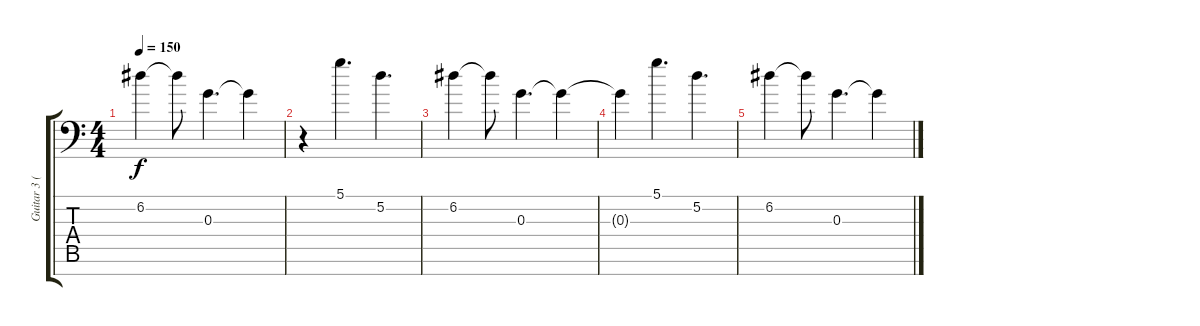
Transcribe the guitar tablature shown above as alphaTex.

\track ("Guitar 3 (Delay)" "Guitar 3 (") {instrument distortionguitar}
\staff {score tabs}
\tuning (D4 A3 G3 C3 G2 D2 G1) {hide}
\ts (4 4)
\tempo 150
\clef f4
\ks c
6.2.4{dy f} 6.2{t}.8 0.3.4{d} 0.3{t}.4 |
r.4 5.1.4{d} 5.2.4{d} |
6.2.4 6.2{t}.8 0.3.4{d} 0.3{t}.4 |
0.3{t}.4 5.1.4{d} 5.2.4{d} |
6.2.4 6.2{t}.8 0.3.4{d} 0.3{t}.4
